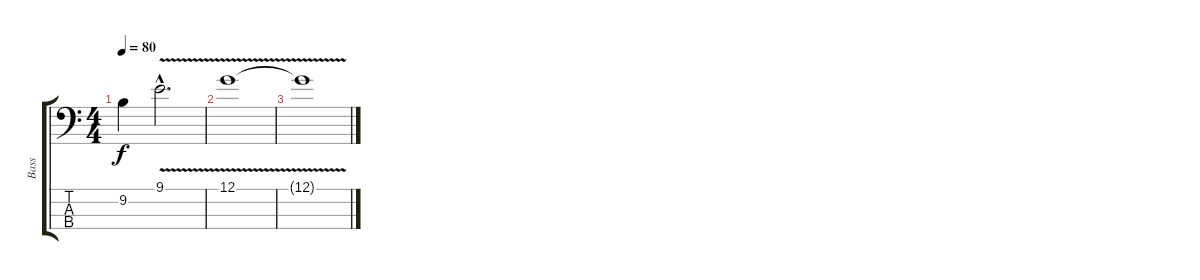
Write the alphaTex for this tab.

\track ("Bass" "Bass") {instrument electricbasspick}
\staff {score tabs}
\tuning (G2 D2 A1 E1) {hide}
\ts (4 4)
\tempo 80
\clef f4
\ks c
9.2.4{dy f} 9.1{v hac}.2{d} |
12.1{v}.1 |
12.1{v t}.1
